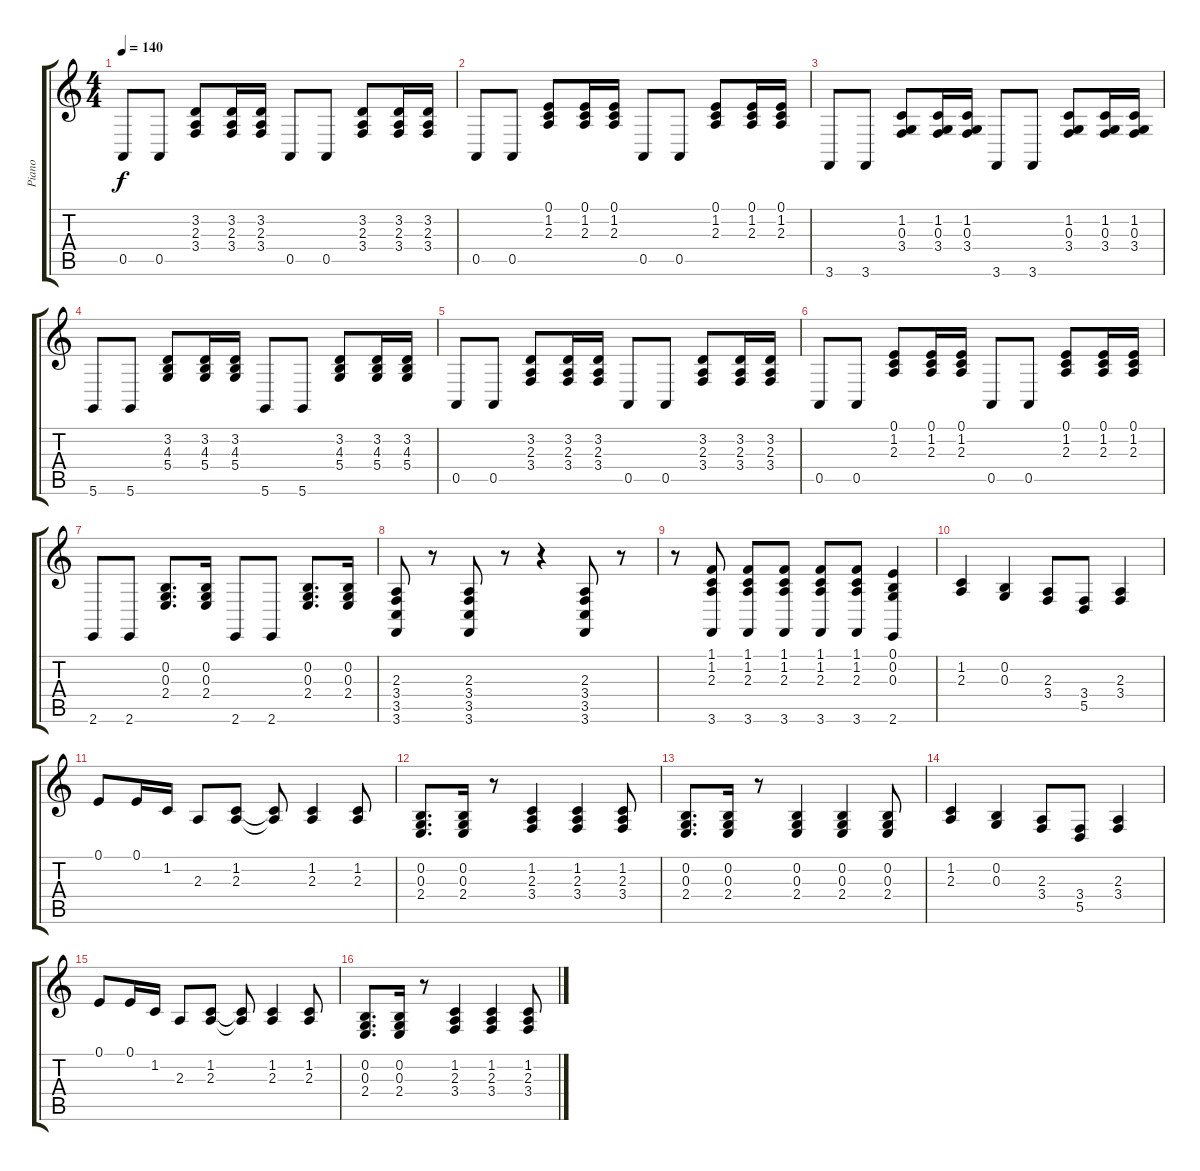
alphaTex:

\track ("Piano" "Piano") {instrument electricgrandpiano}
\staff {score tabs}
\tuning (E4 B3 G3 D3 A2 D2) {hide}
\ts (4 4)
\tempo 140
\clef g2
\ks c
0.5.8{dy f} 0.5.8 (3.2 2.3 3.4).8 (3.2 2.3 3.4).16 (3.2 2.3 3.4).16 0.5.8 0.5.8 (3.2 2.3 3.4).8 (3.2 2.3 3.4).16 (3.2 2.3 3.4).16 |
0.5.8 0.5.8 (0.1 1.2 2.3).8 (0.1 1.2 2.3).16 (0.1 1.2 2.3).16 0.5.8 0.5.8 (0.1 1.2 2.3).8 (0.1 1.2 2.3).16 (0.1 1.2 2.3).16 |
3.6.8 3.6.8 (1.2 0.3 3.4).8 (1.2 0.3 3.4).16 (1.2 0.3 3.4).16 3.6.8 3.6.8 (1.2 0.3 3.4).8 (1.2 0.3 3.4).16 (1.2 0.3 3.4).16 |
5.6.8 5.6.8 (3.2 4.3 5.4).8 (3.2 4.3 5.4).16 (3.2 4.3 5.4).16 5.6.8 5.6.8 (3.2 4.3 5.4).8 (3.2 4.3 5.4).16 (3.2 4.3 5.4).16 |
0.5.8 0.5.8 (3.2 2.3 3.4).8 (3.2 2.3 3.4).16 (3.2 2.3 3.4).16 0.5.8 0.5.8 (3.2 2.3 3.4).8 (3.2 2.3 3.4).16 (3.2 2.3 3.4).16 |
0.5.8 0.5.8 (0.1 1.2 2.3).8 (0.1 1.2 2.3).16 (0.1 1.2 2.3).16 0.5.8 0.5.8 (0.1 1.2 2.3).8 (0.1 1.2 2.3).16 (0.1 1.2 2.3).16 |
2.6.8 2.6.8 (0.2 0.3 2.4).8{d} (0.2 0.3 2.4).16 2.6.8 2.6.8 (0.2 0.3 2.4).8{d} (0.2 0.3 2.4).16 |
(2.3 3.4 3.5 3.6).8 r.8 (2.3 3.4 3.5 3.6).8 r.8 r.4 (2.3 3.4 3.5 3.6).8 r.8 |
r.8 (1.1 1.2 2.3 3.6).8 (1.1 1.2 2.3 3.6).8 (1.1 1.2 2.3 3.6).8 (1.1 1.2 2.3 3.6).8 (1.1 1.2 2.3 3.6).8 (0.1 0.2 0.3 2.6).4 |
(1.2 2.3).4 (0.2 0.3).4 (2.3 3.4).8 (3.4 5.5).8 (2.3 3.4).4 |
0.1.8 0.1.16 1.2.16 2.3.8 (1.2 2.3).8 (1.2{t} 2.3{t}).8 (1.2 2.3).4 (1.2 2.3).8 |
(0.2 0.3 2.4).8{d} (0.2 0.3 2.4).16 r.8 (1.2 2.3 3.4).4 (1.2 2.3 3.4).4 (1.2 2.3 3.4).8 |
(0.2 0.3 2.4).8{d} (0.2 0.3 2.4).16 r.8 (0.2 0.3 2.4).4 (0.2 0.3 2.4).4 (0.2 0.3 2.4).8 |
(1.2 2.3).4 (0.2 0.3).4 (2.3 3.4).8 (3.4 5.5).8 (2.3 3.4).4 |
0.1.8 0.1.16 1.2.16 2.3.8 (1.2 2.3).8 (1.2{t} 2.3{t}).8 (1.2 2.3).4 (1.2 2.3).8 |
(0.2 0.3 2.4).8{d} (0.2 0.3 2.4).16 r.8 (1.2 2.3 3.4).4 (1.2 2.3 3.4).4 (1.2 2.3 3.4).8
